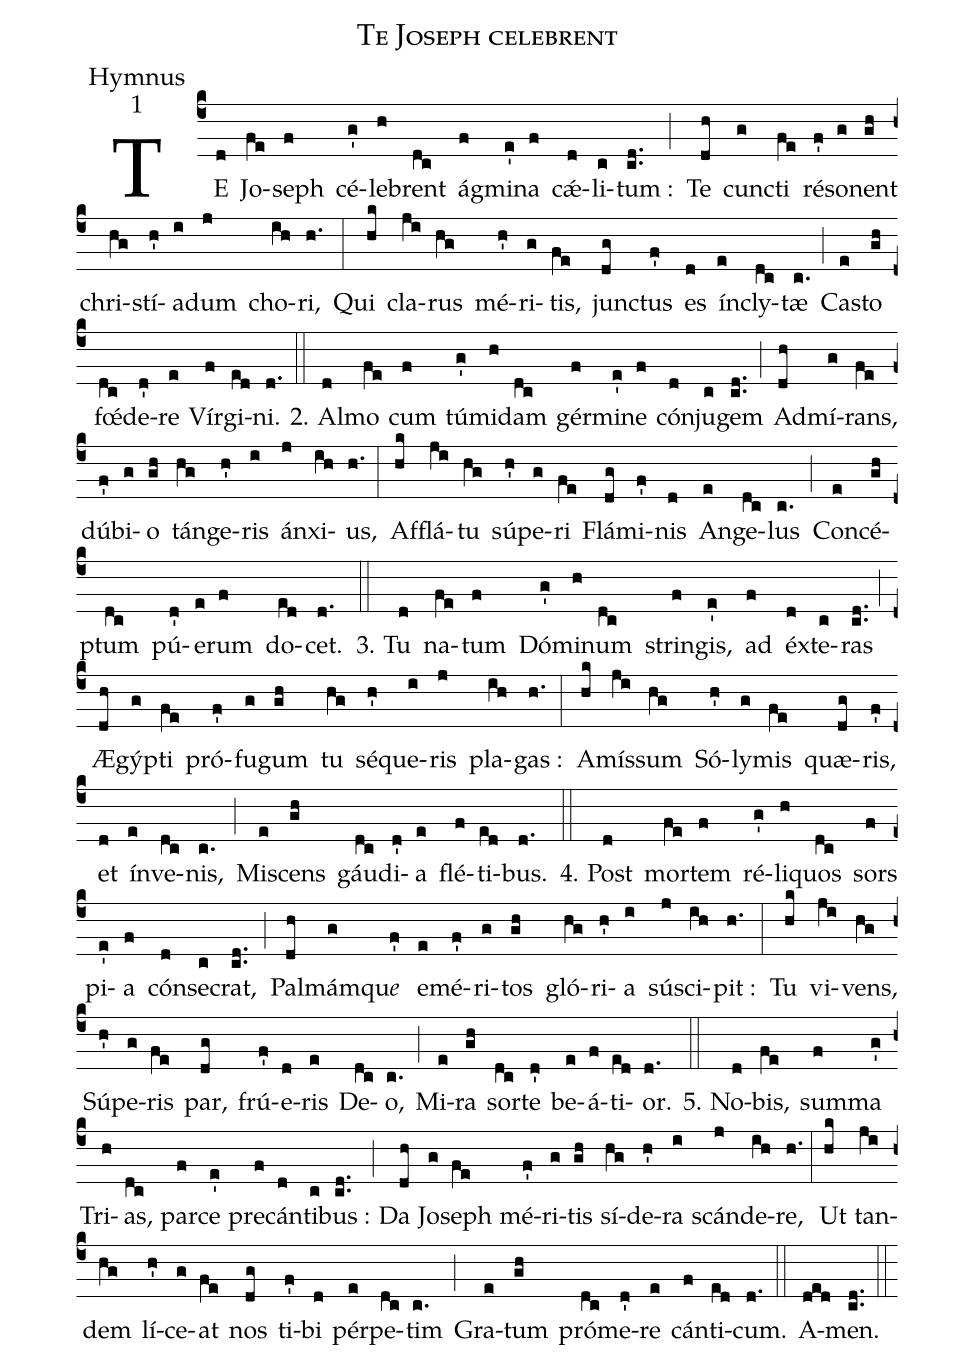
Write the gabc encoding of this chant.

name:Te Joseph celebrent;
office-part:Hymnus;
mode:1;
%%
(c4) TE(d) Jo(fe)seph(f) cé(g')le(h)brent(dc) ág(f)mi(e')na(f) cǽ(d)li(c)tum~:(cd..) (;)
Te(dh) cun(g)cti(fe) ré(f')so(g)nent(gh) chri(hg)stí(h')a(i)dum(j) cho(ih)ri,(h.) (:)
Qui(hk) cla(ji)rus(hg) mé(h')ri(g)tis,(fe) jun(dg)ctus(f') es(d) ín(e)cly(dc)tæ(c.) (;)
Ca(e)sto(gh) f<sp>'oe</sp>(dc)de(d')re(e) Vír(f)gi(ed)ni.(d.) (::)

2. Al(d)mo(fe) cum(f) tú(g')mi(h)dam(dc) gér(f)mi(e')ne(f) cón(d)ju(c)gem(cd..) (;)
Ad(dh)mí(g)rans,(fe) dú(f')bi(g)o(gh) tán(hg)ge(h')ris(i) án(j)xi(ih)us,(h.) (:)
Af(hk)flá(ji)tu(hg) sú(h')pe(g)ri(fe) Flá(dg)mi(f')nis(d) An(e)ge(dc)lus(c.) (;)
Con(e)cé(gh)ptum(dc) pú(d')e(e)rum(f) do(ed)cet.(d.) (::)

3. Tu(d) na(fe)tum(f) Dó(g')mi(h)num(dc) strin(f)gis,(e') ad(f) éx(d)te(c)ras(cd..) (;)
Æ(dh)gýp(g)ti(fe) pró(f')fu(g)gum(gh) tu(hg) sé(h')que(i)ris(j) pla(ih)gas~:(h.) (:)
A(hk)mís(ji)sum(hg) Só(h')ly(g)mis(fe) quæ(dg)ris,(f') et(d) ín(e)ve(dc)nis,(c.) (;)
Mi(e)scens(gh) gáu(dc)di(d')a(e) flé(f)ti(ed)bus.(d.) (::)

4. Post(d) mor(fe)tem(f) ré(g')li(h)quos(dc) sors(f) pi(e')a(f) cón(d)se(c)crat,(cd..) (;)
Pal(dh)mám(g)qu<i>e</i>(f') e(e)mé(f')ri(g)tos(gh) gló(hg)ri(h')a(i) sú(j)sci(ih)pit~:(h.) (:)
Tu(hk) vi(ji)vens,(hg) Sú(h')pe(g)ris(fe) par,(dg) frú(f')e(d)ris(e) De(dc)o,(c.) (;)
Mi(e)ra(gh) sor(dc)te(d') be(e)á(f)ti(ed)or.(d.) (::)

5. No(d)bis,(fe) sum(f)ma(g') Tri(h)as,(dc) par(f)ce(e') pre(f)cán(d)ti(c)bus~:(cd..) (;)
Da(dh) Jo(g)seph(fe) mé(f')ri(g)tis(gh) sí(hg)de(h')ra(i) scán(j)de(ih)re,(h.) (:)
Ut(hk) tan(ji)dem(hg) lí(h')ce(g)at(fe) nos(dg) ti(f')bi(d) pér(e)pe(dc)tim(c.) (;)
Gra(e)tum(gh) pró(dc)me(d')re(e) cán(f)ti(ed)cum.(d.) (::)

A(ded)men.(cd..) (::)
